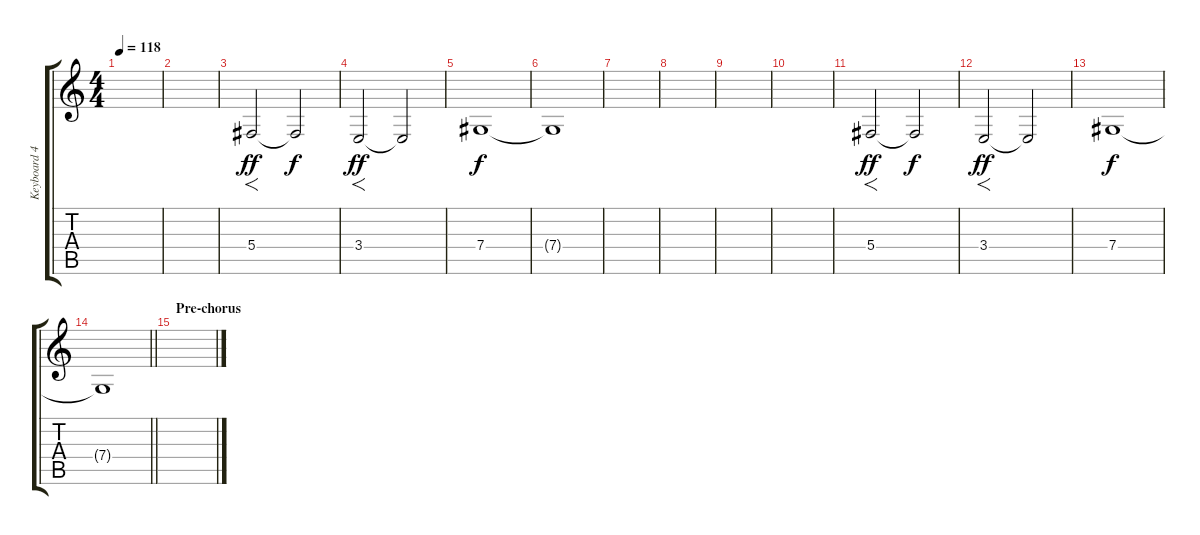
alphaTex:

\track ("Keyboard 4" "Keyboard 4") {instrument pad4choir}
\staff {score tabs}
\tuning (Eb4 Bb3 Gb3 Db3 Ab2 Db2) {hide}
\ts (4 4)
\tempo 118
\clef g2
\ks c
|
|
5.4.2{f dy ff instrument synthstrings1} 5.4{t}.2{dy f} |
3.4.2{f dy ff} 3.4{t}.2 |
7.4.1{dy f} |
7.4{t}.1 |
|
|
|
|
5.4.2{f dy ff instrument synthstrings1} 5.4{t}.2{dy f} |
3.4.2{f dy ff} 3.4{t}.2 |
7.4.1{dy f} |
\barLineRight lightlight
7.4{t}.1 |
\section ("" "Pre-chorus")
